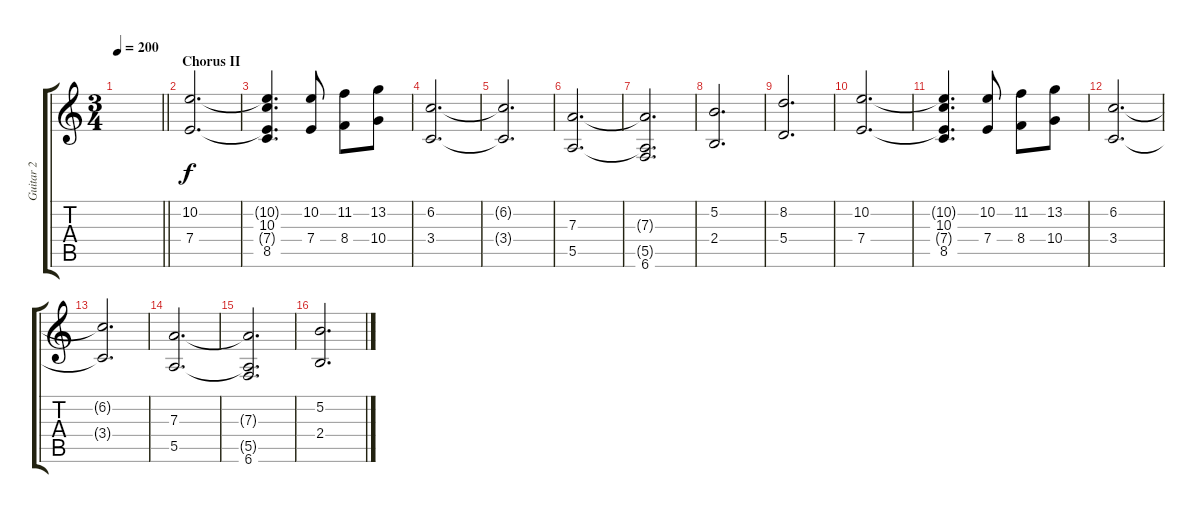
\track ("Guitar 2" "Guitar 2") {instrument distortionguitar}
\staff {score tabs}
\tuning (B3 Gb3 D3 A2 E2 B1) {hide}
\ts (3 4)
\tempo 200
\clef g2
\barLineRight lightlight
\ks c
|
\section ("" "Chorus II")
(10.2 7.4).2{d balance 16} |
(10.2{t} 10.3 7.4{t} 8.5).4{d} (10.2 7.4).8 (11.2 8.4).8 (13.2 10.4).8 |
(6.2 3.4).2{d} |
(6.2{t} 3.4{t}).2{d} |
(7.3 5.5).2{d} |
(7.3{t} 5.5{t} 6.6).2{d} |
(5.2 2.4).2{d} |
(8.2 5.4).2{d} |
(10.2 7.4).2{d balance 16} |
(10.2{t} 10.3 7.4{t} 8.5).4{d} (10.2 7.4).8 (11.2 8.4).8 (13.2 10.4).8 |
(6.2 3.4).2{d} |
(6.2{t} 3.4{t}).2{d} |
(7.3 5.5).2{d} |
(7.3{t} 5.5{t} 6.6).2{d} |
(5.2 2.4).2{d}
